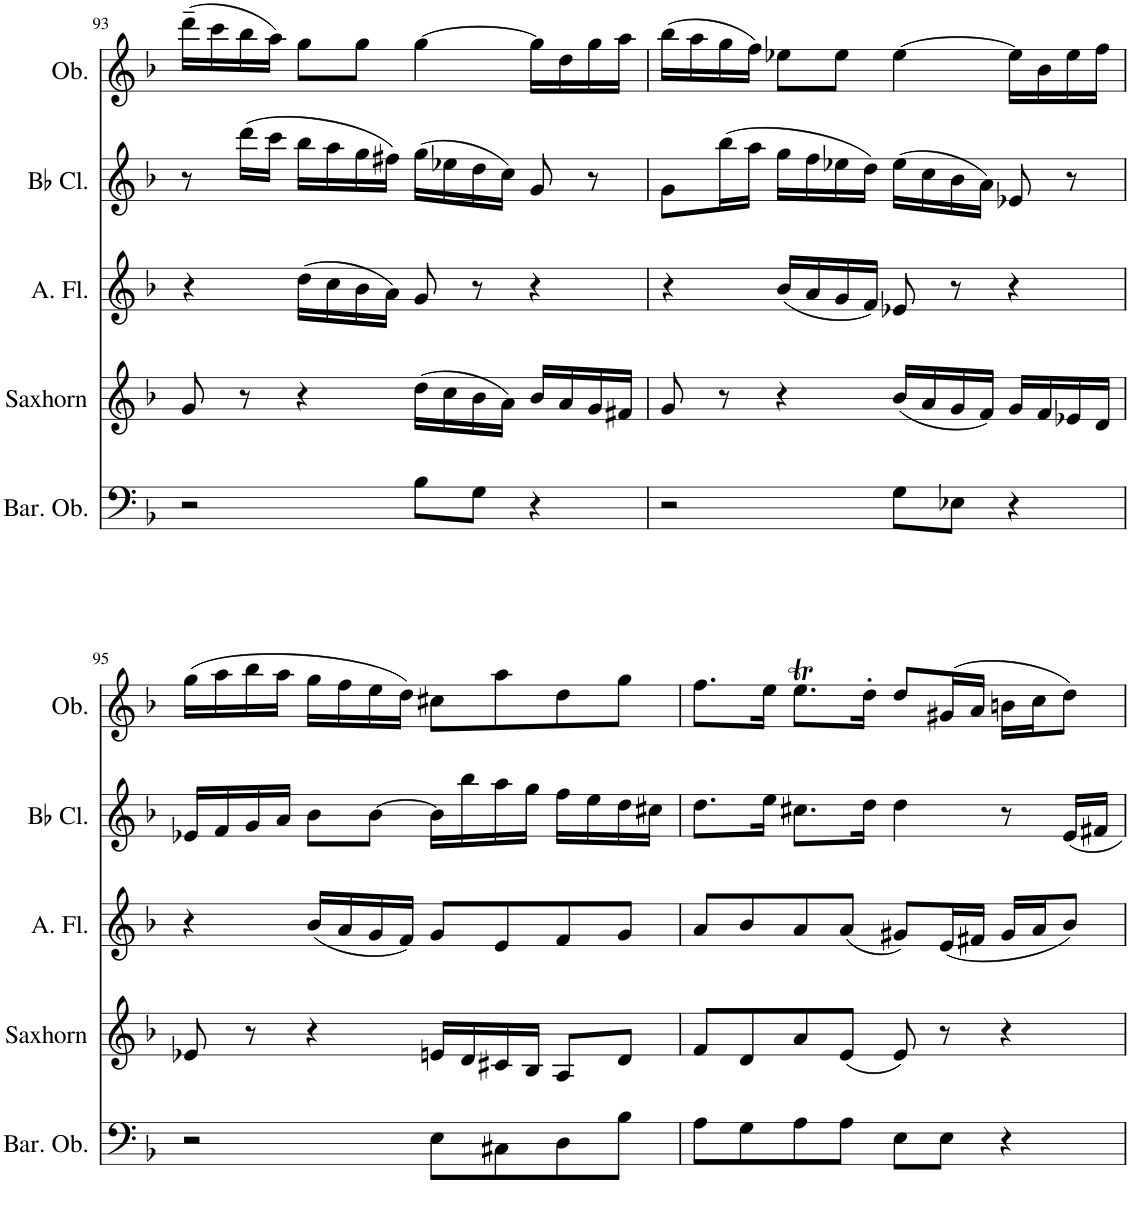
**kern	**kern	**kern	**kern	**kern
*part5	*part4	*part3	*part2	*part1
*staff5	*staff4	*staff3	*staff2	*staff1
*I"Baritone Oboe	*I"Saxhorn	*I"Alto Flute	*I"Bb Clarinet	*I"Oboe
*I'Bar. Ob.	*I'Saxhorn	*I'A. Fl.	*I'Bb Cl.	*I'Ob.
!!LO:PB:g=z
*clefF4	*clefG2	*clefG2	*clefG2	*clefG2
*	*ITrd4c7	*	*ITrd1c2	*
*k[b-]	*k[b-]	*k[b-]	*k[b-]	*k[b-]
*M4/4	*M4/4	*M4/4	*M4/4	*M4/4
*met(c)	*met(c)	*met(c)	*met(c)	*met(c)
=93	=93	=93	=93	=93
2r	8g/	4r	8r	(16ddd~\LL
.	.	.	.	16ccc\
.	8r	.	(16ddd\LL	16bb-\
.	.	.	16ccc\JJ	16aa\JJ)
.	4r	(16dd\LL	16bb-\LL	8gg\L
.	.	16cc\	16aa\	.
.	.	16b-\	16gg\	8gg\J
.	.	16a\JJ)	16ff#X\JJ)	.
8B-\L	(16dd\LL	8g/	(16gg\LL	[4gg\
.	16cc\	.	16ee-X\	.
8G\J	16b-\	8r	16dd\	.
.	16a\JJ)	.	16cc\JJ)	.
4r	16b-/LL	4r	8g/	16gg\LL]
.	16a/	.	.	16dd\
.	16g/	.	8r	16gg\
.	16f#X/JJ	.	.	16aa\JJ
=94	=94	=94	=94	=94
2r	8g/	4r	8g\L	(16bb-\LL
.	.	.	.	16aa\
.	8r	.	(16bb-\L	16gg\
.	.	.	16aa\JJ	16ff\JJ)
.	4r	(16b-/LL	16gg\LL	8ee-X\L
.	.	16a/	16ff\	.
.	.	16g/	16ee-X\	8ee-\J
.	.	16f/JJ)	16dd\JJ)	.
8G\L	(16b-/LL	8e-X/	(16ee-\LL	[4ee-\
.	16a/	.	16cc\	.
8E-X\J	16g/	8r	16b-\	.
.	16f/JJ)	.	16a\JJ)	.
4r	16g/LL	4r	8e-X/	16ee-\LL]
.	16f/	.	.	16b-\
.	16e-X/	.	8r	16ee-\
.	16d/JJ	.	.	16ff\JJ
!!LO:LB:g=z
=95	=95	=95	=95	=95
2r	8e-X/	4r	16e-X/LL	(16gg\LL
.	.	.	16f/	16aa\
.	8r	.	16g/	16bb-\
.	.	.	16a/JJ	16aa\JJ
.	4r	(16b-/LL	8b-\L	16gg\LL
.	.	16a/	.	16ff\
.	.	16g/	[8b-\J	16ee\
.	.	16f/JJ)	.	16dd\JJ)
8E\L	16en/LL	8g/L	16b-\LL]	8cc#X\L
.	16d/	.	16bb-\	.
8C#X\	16c#X/	8e/	16aa\	8aa\
.	16B-/JJ	.	16gg\JJ	.
8D\	8A/L	8f/	16ff\LL	8dd\
.	.	.	16ee\	.
8B-\J	8d/J	8g/J	16dd\	8gg\J
.	.	.	16cc#X\JJ	.
=96	=96	=96	=96	=96
8A\L	8f/L	8a/L	8.dd\L	8.ff\L
8G\	8d/	8b-/	.	.
.	.	.	16ee\Jk	16ee\Jk
8A\	8a/	8a/	8.cc#X\L	8.eet\L
8A\J	(8e/J	(8a/J	.	.
.	.	.	16dd\Jk	16dd'\Jk
8E\L	8e/)	8g#X/L)	4dd\	8dd/L
8E\J	8r	(16e/L	.	(16g#X/L
.	.	16f#X/JJ	.	16a/JJ
4r	4r	16g#/LL	8r	16bn\LL
.	.	16a/J	.	16cc\J
.	.	8b-/J)	16e/LL	8dd\J)
.	.	.	16f#X/JJ	.
=	=	=	=	=
*-	*-	*-	*-	*-
